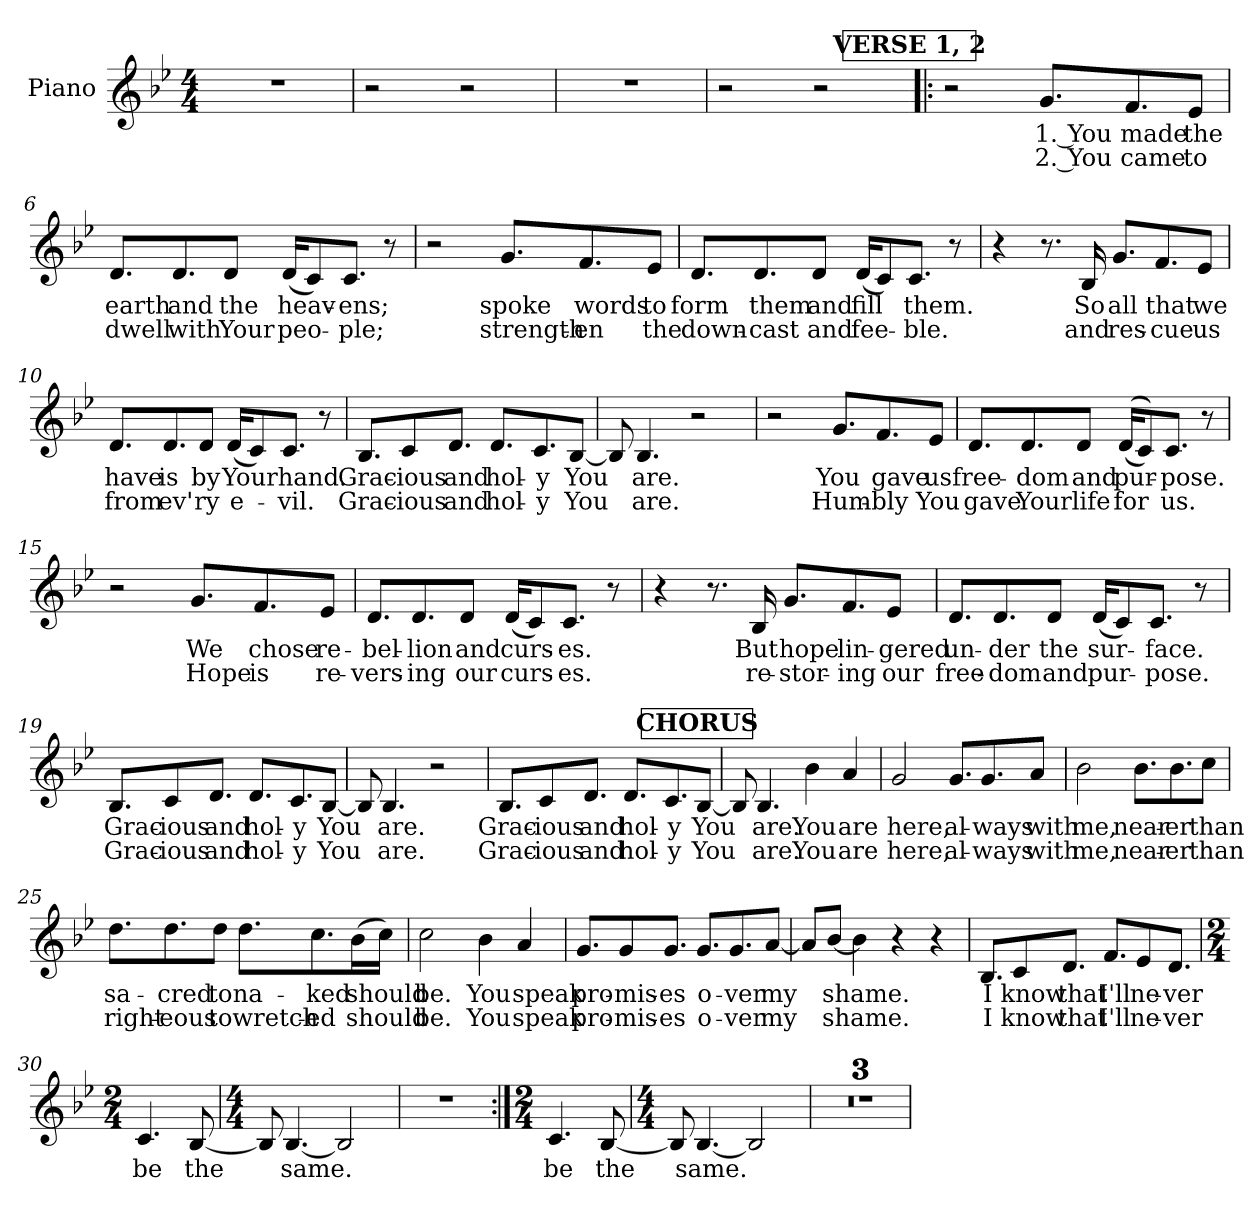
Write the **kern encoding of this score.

**kern	**text	**text
*part1	*part1	*part1
*staff1	*staff1	*staff1
*I"Piano	*	*
*I'Pno.	*	*
*clefG2	*	*
*k[b-e-]	*	*
*M4/4	*	*
*MM90	*	*
=1	=1	=1
1r	.	.
=2	=2	=2
2r	.	.
2r	.	.
=3	=3	=3
1r	.	.
=4	=4	=4
2r	.	.
2r	.	.
!!LO:REH:place=s1:a:B:fs=12:t=VERSE 1, 2
=5!|:	=5!|:	=5!|:
2r	.	.
!	!LO:LY:b	!LO:LY:b
8.g/L	1. You	2. You
!	!LO:LY:b	!LO:LY:b
8.f/	made	came
!	!LO:LY:b	!LO:LY:b
8e-/J	the	to
=6	=6	=6
!	!LO:LY:b	!LO:LY:b
8.d/L	earth	dwell
!	!LO:LY:b	!LO:LY:b
8.d/	and	with
!	!LO:LY:b	!LO:LY:b
8d/J	the	Your
!	!LO:LY:b	!LO:LY:b
(<16d/KL	heav-	peo-
8c/)	.	.
!	!LO:LY:b	!LO:LY:b
8.c/J	-ens;	-ple;
8r	.	.
!!LO:LB:g=z
=7	=7	=7
2r	.	.
!	!LO:LY:b	!LO:LY:b
8.g/L	spoke	strength-
!	!LO:LY:b	!LO:LY:b
8.f/	words	-en
!	!LO:LY:b	!LO:LY:b
8e-/J	to	the
=8	=8	=8
!	!LO:LY:b	!LO:LY:b
8.d/L	form	down-
!	!LO:LY:b	!LO:LY:b
8.d/	them	-cast
!	!LO:LY:b	!LO:LY:b
8d/J	and	and
!	!LO:LY:b	!LO:LY:b
(<16d/KL	fill	fee-
8c/)	.	.
!	!LO:LY:b	!LO:LY:b
8.c/J	them.	-ble.
8r	.	.
=9	=9	=9
4r	.	.
8.r	.	.
!	!LO:LY:b	!LO:LY:b
16B-/	So	and
!	!LO:LY:b	!LO:LY:b
8.g/L	all	res-
!	!LO:LY:b	!LO:LY:b
8.f/	that	-cue
!	!LO:LY:b	!LO:LY:b
8e-/J	we	us
!!LO:LB:g=z
=10	=10	=10
!	!LO:LY:b	!LO:LY:b
8.d/L	have	from
!	!LO:LY:b	!LO:LY:b
8.d/	is	ev'
!	!LO:LY:b	!LO:LY:b
8d/J	by	ry
!	!LO:LY:b	!LO:LY:b
(<16d/KL	Your	e-
8c/)	.	.
!	!LO:LY:b	!LO:LY:b
8.c/J	hand.	-vil.
8r	.	.
=11	=11	=11
!	!LO:LY:b	!LO:LY:b
8.B-/L	Grac-	Grac-
!	!LO:LY:b	!LO:LY:b
8c/	-ious	-ious
!	!LO:LY:b	!LO:LY:b
8.d/J	and	and
!	!LO:LY:b	!LO:LY:b
8.d/L	hol-	hol-
!	!LO:LY:b	!LO:LY:b
8.c/	-y	-y
!	!LO:LY:b	!LO:LY:b
[8B-/J	You	You
=12	=12	=12
8B-/]	.	.
!	!LO:LY:b	!LO:LY:b
4.B-/	are.	are.
2r	.	.
=13	=13	=13
2r	.	.
!	!LO:LY:b	!LO:LY:b
8.g/L	You	Hum-
!	!LO:LY:b	!LO:LY:b
8.f/	gave	-bly
!	!LO:LY:b	!LO:LY:b
8e-/J	us	You
!!LO:LB:g=z
=14	=14	=14
!	!LO:LY:b	!LO:LY:b
8.d/L	free-	gave
!	!LO:LY:b	!LO:LY:b
8.d/	-dom	Your
!	!LO:LY:b	!LO:LY:b
8d/J	and	life
!	!LO:LY:b	!LO:LY:b
(<(<16d/KL	pur-	for
8c/))	.	.
!	!LO:LY:b	!LO:LY:b
8.c/J	-pose.	us.
8r	.	.
=15	=15	=15
2r	.	.
!	!LO:LY:b	!LO:LY:b
8.g/L	We	Hope
!	!LO:LY:b	!LO:LY:b
8.f/	chose	is
!	!LO:LY:b	!LO:LY:b
8e-/J	re-	re-
=16	=16	=16
!	!LO:LY:b	!LO:LY:b
8.d/L	-bel-	-vers-
!	!LO:LY:b	!LO:LY:b
8.d/	-lion	-ing
!	!LO:LY:b	!LO:LY:b
8d/J	and	our
!	!LO:LY:b	!LO:LY:b
(<16d/KL	curs-	curs-
8c/)	.	.
!	!LO:LY:b	!LO:LY:b
8.c/J	-es.	-es.
8r	.	.
!!LO:LB:g=z
=17	=17	=17
4r	.	.
8.r	.	.
!	!LO:LY:b	!LO:LY:b
16B-/	But	re-
!	!LO:LY:b	!LO:LY:b
8.g/L	hope	-stor-
!	!LO:LY:b	!LO:LY:b
8.f/	lin-	-ing
!	!LO:LY:b	!LO:LY:b
8e-/J	-gered	our
=18	=18	=18
!	!LO:LY:b	!LO:LY:b
8.d/L	un-	free-
!	!LO:LY:b	!LO:LY:b
8.d/	-der	-dom
!	!LO:LY:b	!LO:LY:b
8d/J	the	and
!	!LO:LY:b	!LO:LY:b
(<16d/KL	sur-	pur-
8c/)	.	.
!	!LO:LY:b	!LO:LY:b
8.c/J	-face.	-pose.
8r	.	.
=19	=19	=19
!	!LO:LY:b	!LO:LY:b
8.B-/L	Grac-	Grac-
!	!LO:LY:b	!LO:LY:b
8c/	-ious	-ious
!	!LO:LY:b	!LO:LY:b
8.d/J	and	and
!	!LO:LY:b	!LO:LY:b
8.d/L	hol-	hol-
!	!LO:LY:b	!LO:LY:b
8.c/	-y	-y
!	!LO:LY:b	!LO:LY:b
[8B-/J	You	You
=20	=20	=20
8B-/]	.	.
!	!LO:LY:b	!LO:LY:b
4.B-/	are.	are.
2r	.	.
!!LO:LB:g=z
!!LO:REH:place=s1:a:B:fs=12:t=CHORUS:qo=3.5
=21	=21	=21
!	!LO:LY:b	!LO:LY:b
8.B-/L	Grac-	Grac-
!	!LO:LY:b	!LO:LY:b
8c/	-ious	-ious
!	!LO:LY:b	!LO:LY:b
8.d/J	and	and
!	!LO:LY:b	!LO:LY:b
8.d/L	hol-	hol-
!	!LO:LY:b	!LO:LY:b
8.c/	-y	-y
!	!LO:LY:b	!LO:LY:b
[8B-/J	You	You
=22	=22	=22
8B-/]	.	.
!	!LO:LY:b	!LO:LY:b
4.B-/	are.	are.
!	!LO:LY:b	!LO:LY:b
4b-\	You	You
!	!LO:LY:b	!LO:LY:b
4a/	are	are
=23	=23	=23
!	!LO:LY:b	!LO:LY:b
2g/	here,	here,
!	!LO:LY:b	!LO:LY:b
8.g/L	al-	al-
!	!LO:LY:b	!LO:LY:b
8.g/	-ways	-ways
!	!LO:LY:b	!LO:LY:b
8a/J	with	with
=24	=24	=24
!	!LO:LY:b	!LO:LY:b
2b-\	me,	me,
!	!LO:LY:b	!LO:LY:b
8.b-\L	near-	near-
!	!LO:LY:b	!LO:LY:b
8.b-\	-er	-er
!	!LO:LY:b	!LO:LY:b
8cc\J	than	than
!!LO:LB:g=z
=25	=25	=25
!	!LO:LY:b	!LO:LY:b
8.dd\L	sa-	right-
!	!LO:LY:b	!LO:LY:b
8.dd\	-cred	-eous
!	!LO:LY:b	!LO:LY:b
8dd\J	to	to
!	!LO:LY:b	!LO:LY:b
8.dd\L	na-	wretch-
!	!LO:LY:b	!LO:LY:b
8.cc\	-ked	-ed
!	!LO:LY:b	!LO:LY:b
(>16b-\L	should	should
16cc\JJ)	.	.
=26	=26	=26
!	!LO:LY:b	!LO:LY:b
2cc\	be.	be.
!	!LO:LY:b	!LO:LY:b
4b-\	You	You
!	!LO:LY:b	!LO:LY:b
4a/	speak	speak
=27	=27	=27
!	!LO:LY:b	!LO:LY:b
8.g/L	pro-	pro-
!	!LO:LY:b	!LO:LY:b
8g/	-mis-	-mis-
!	!LO:LY:b	!LO:LY:b
8.g/J	-es	-es
!	!LO:LY:b	!LO:LY:b
8.g/L	o-	o-
!	!LO:LY:b	!LO:LY:b
8.g/	-ver	-ver
!	!LO:LY:b	!LO:LY:b
[8a/J	my	my
=28	=28	=28
8a/L]	.	.
!	!LO:LY:b	!LO:LY:b
[8b-/J	shame.	shame.
4b-\]	.	.
4r	.	.
4r	.	.
!!LO:LB:g=z
=29	=29	=29
!	!LO:LY:b	!LO:LY:b
8.B-/L	I	I
!	!LO:LY:b	!LO:LY:b
8c/	know	know
!	!LO:LY:b	!LO:LY:b
8.d/J	that	that
!	!LO:LY:b	!LO:LY:b
8.f/L	I'll	I'll
!	!LO:LY:b	!LO:LY:b
8e-/	ne-	ne-
!	!LO:LY:b	!LO:LY:b
8.d/J	-ver	-ver
=30	=30	=30
*M2/4	*	*
!	!LO:LY:b	!
4.c/	be	.
!	!LO:LY:b	!
[8B-/	the	.
=31	=31	=31
*M4/4	*	*
8B-/]	.	.
!	!LO:LY:b	!
[4.B-/	same.	.
2B-/]	.	.
=32	=32	=32
1r	.	.
=33:|!	=33:|!	=33:|!
*M2/4	*	*
!	!LO:LY:b	!
4.c/	be	.
!	!LO:LY:b	!
[8B-/	the	.
=34	=34	=34
*M4/4	*	*
8B-/]	.	.
!	!LO:LY:b	!
[4.B-/	same.	.
2B-/]	.	.
=35	=35	=35
1r	.	.
=36	=36	=36
1r	.	.
!!LO:LB:g=z
=37	=37	=37
1r	.	.
=	=	=
*-	*-	*-
